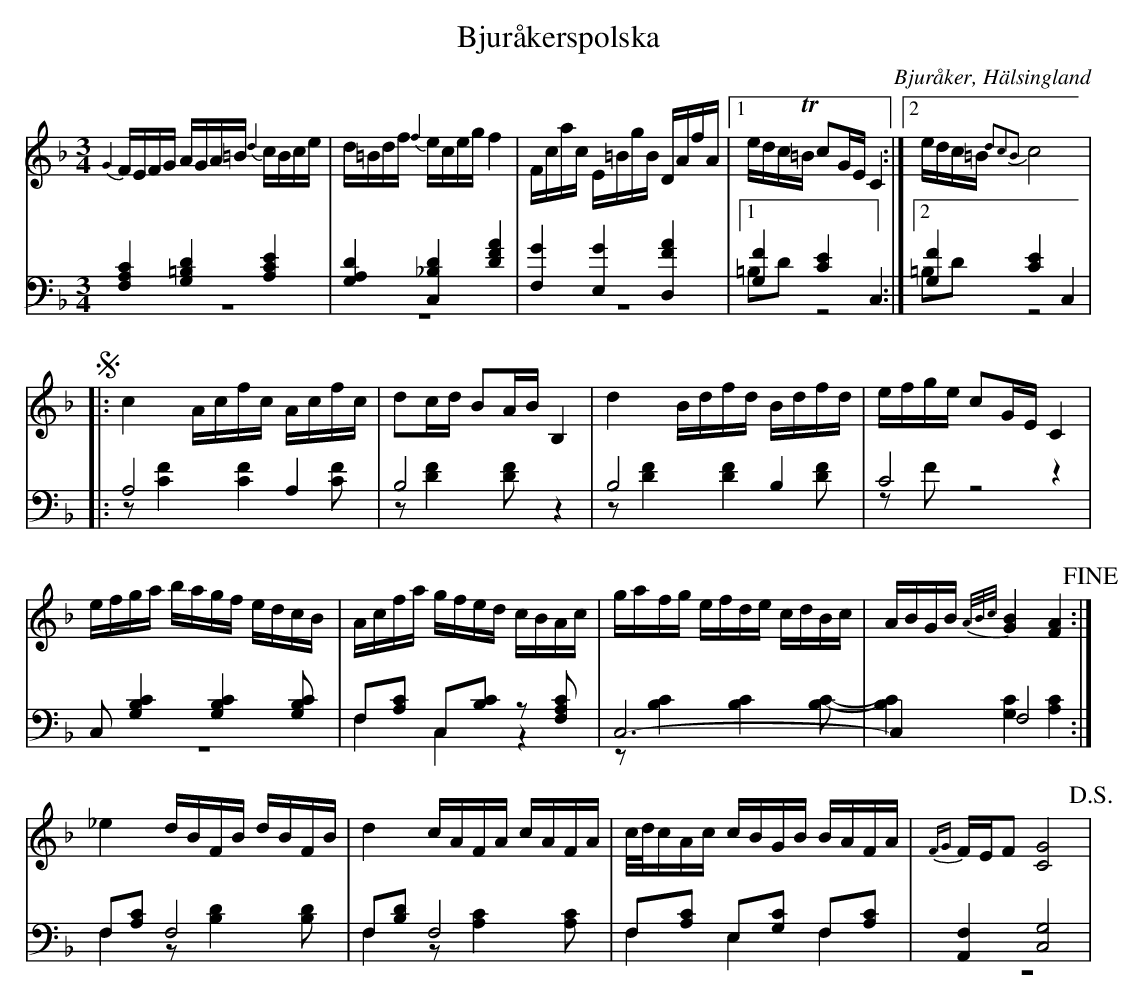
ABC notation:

X:1
T: Bjuråkerspolska
O: Bjuråker, Hälsingland
M: 3/4
L: 1/16
K: F
V:1
V:2
V:3 merge
V:1
{G2}FEFG AGA=B {d2}cBce|d=Bdf {f2}eceg f4|Fcac E=BgB DAfA|1 edcT=B c2GE C4:|2 edc=B {d2c2B2}c8 |
!segno! |:c4 Acfc Acfc|d2cd B2AB B,4|d4 Bdfd Bdfd|efge c2GE C4|
efga bagf edcB|Acfa gfed cBAc|gafg efde cdBc|ABGB {A/B/c/}[G4B4] [F4A4] !fine!:|
_e4 dBFB dBFB|d4 cAFA cAFA|c/d/cAc cBGB BAFA|{FG}FEF2 [C8G8] !D.S.!|
V:2 clef=bass
[F,4A,4C4] [G,4=B,4D4] [A,4C4E4]|[G,4A,4D4] [C,4_B,4D4] [D4F4A4]|[F,4G4] [E,4G4] [D,4F4A4]|1 [G,4F4] [C4E4] C,4:|2 [G,4F4] [C4E4] C,4 |
|:A,8 A,4|B,8 z4|B,8  B,4|C8 z4|
C,2 [G,4B,4C4] [G,4B,4C4] [G,2B,2C2]|F,2[A,2C2] C,2[B,2C2] z2 [F,2A,2C2]|C,12-|C,4 F,8:|
F,2[A,2C2] F,8|F,2[B,2D2] F,8|F,2[A,2C2] E,2[G,2C2] F,2[A,2C2]|[A,,4F,4] [C,8G,8] |
V:3 clef=bass
z12|z12|z12|1 =B,2D2 z8:|2 =B,2D2 z8|
|:z2 [C4F4] [C4F4] [C2F2]|z2 [D4F4] [D2F2] z4|z2 [D4F4] [D4F4] [D2F2]|z2 F2 z8|
z12|F,4 C,4 z4|z2 [B,4C4] [B,4C4] [B,2C2]-|[B,4C4] [G,4C4] [A,4C4]:|
F,4 z2 [B,4D4] [B,2D2]|F,4 z2 [A,4C4] [A,2C2]|F,4 E,4 F,4|z12|
